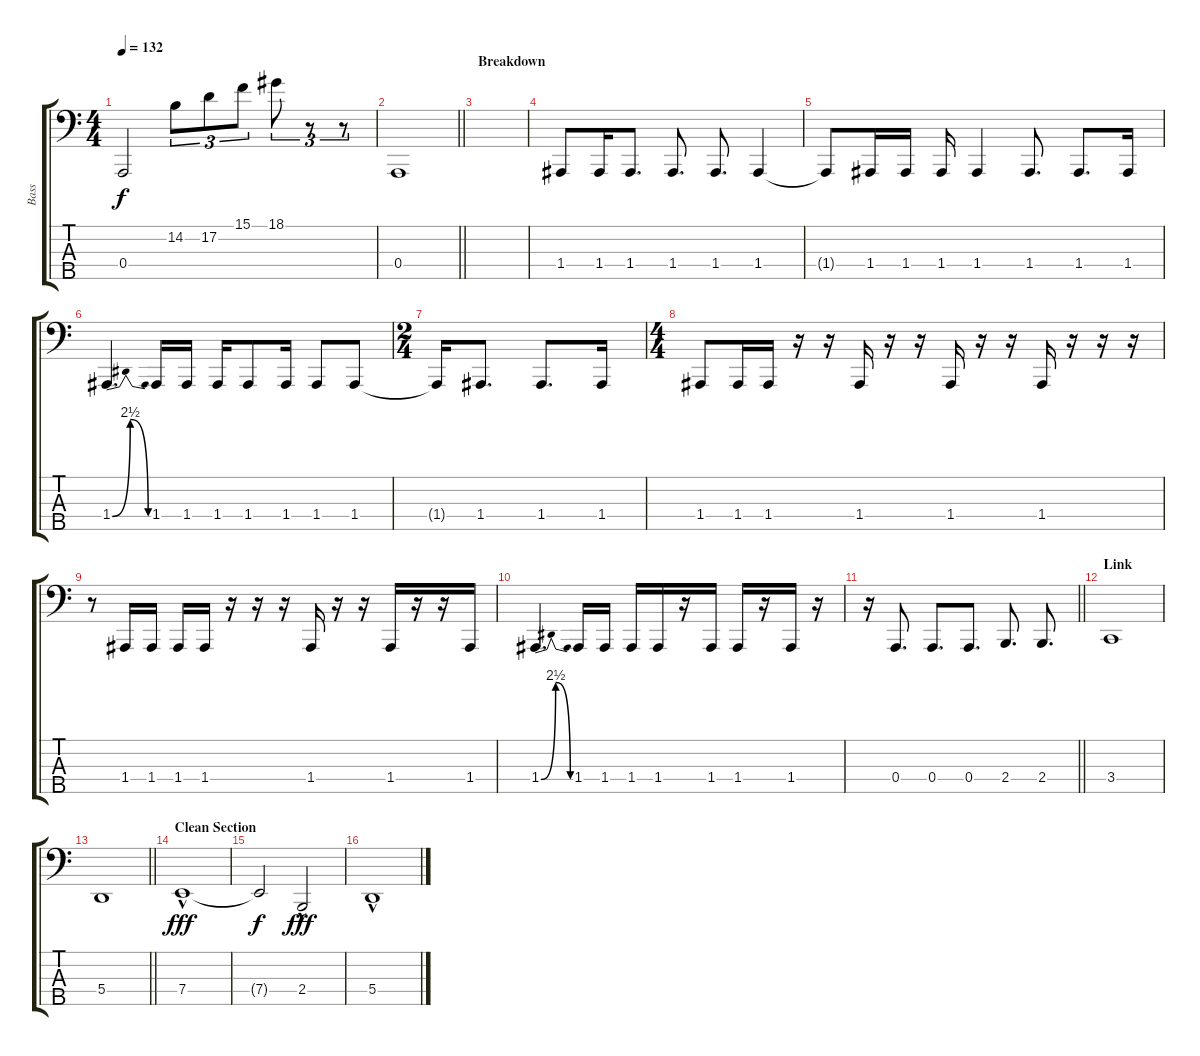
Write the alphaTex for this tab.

\track ("Bass" "Bass") {instrument electricbasspick}
\staff {score tabs}
\tuning (D2 A1 E1 A0 E0) {hide}
\ts (4 4)
\tempo 132
\clef f4
\ks c
0.4.2{dy f} 14.2.8{tu (3 2)} 17.2.8{tu (3 2)} 15.1.8{tu (3 2)} 18.1.8{tu (3 2)} r.8{tu (3 2)} r.8{tu (3 2)} |
\barLineRight lightlight
0.4.1 |
\section ("" "Breakdown")
|
1.4.8 1.4.16 1.4.8{d} 1.4.8{d} 1.4.8{d} 1.4.4 |
1.4{t}.8 1.4.16 1.4.16 1.4.16 1.4.4 1.4.8{d} 1.4.8{d} 1.4.16 |
1.4{be (bendrelease 0 0 5 10 5 10 60 0)}.4{d} 1.4.16 1.4.16 1.4.16 1.4.8 1.4.16 1.4.8 1.4.8 |
\ts (2 4)
1.4{t}.16 1.4.8{d} 1.4.8{d} 1.4.16 |
\ts (4 4)
1.4.8 1.4.16 1.4.16 r.16 r.16 1.4.16 r.16 r.16 1.4.16 r.16 r.16 1.4.16 r.16 r.16 r.16 |
r.8 1.4.16 1.4.16 1.4.16 1.4.16 r.16 r.16 r.16 1.4.16 r.16 r.16 1.4.16 r.16 r.16 1.4.16 |
1.4{be (bendrelease 0 0 5 10 5 10 60 0)}.4{d} 1.4.16 1.4.16 1.4.16 1.4.16 r.16 1.4.16 1.4.16 r.16 1.4.16 r.16 |
\barLineRight lightlight
r.16 0.4.8{d} 0.4.8{d} 0.4.8{d} 2.4.8{d} 2.4.8{d} |
\section ("" "Link")
3.4.1 |
\barLineRight lightlight
5.4.1 |
\section ("" "Clean Section")
7.4{hac}.1{dy fff} |
7.4{t}.2{dy f} 2.4{hac}.2{dy fff} |
5.4{hac}.1
